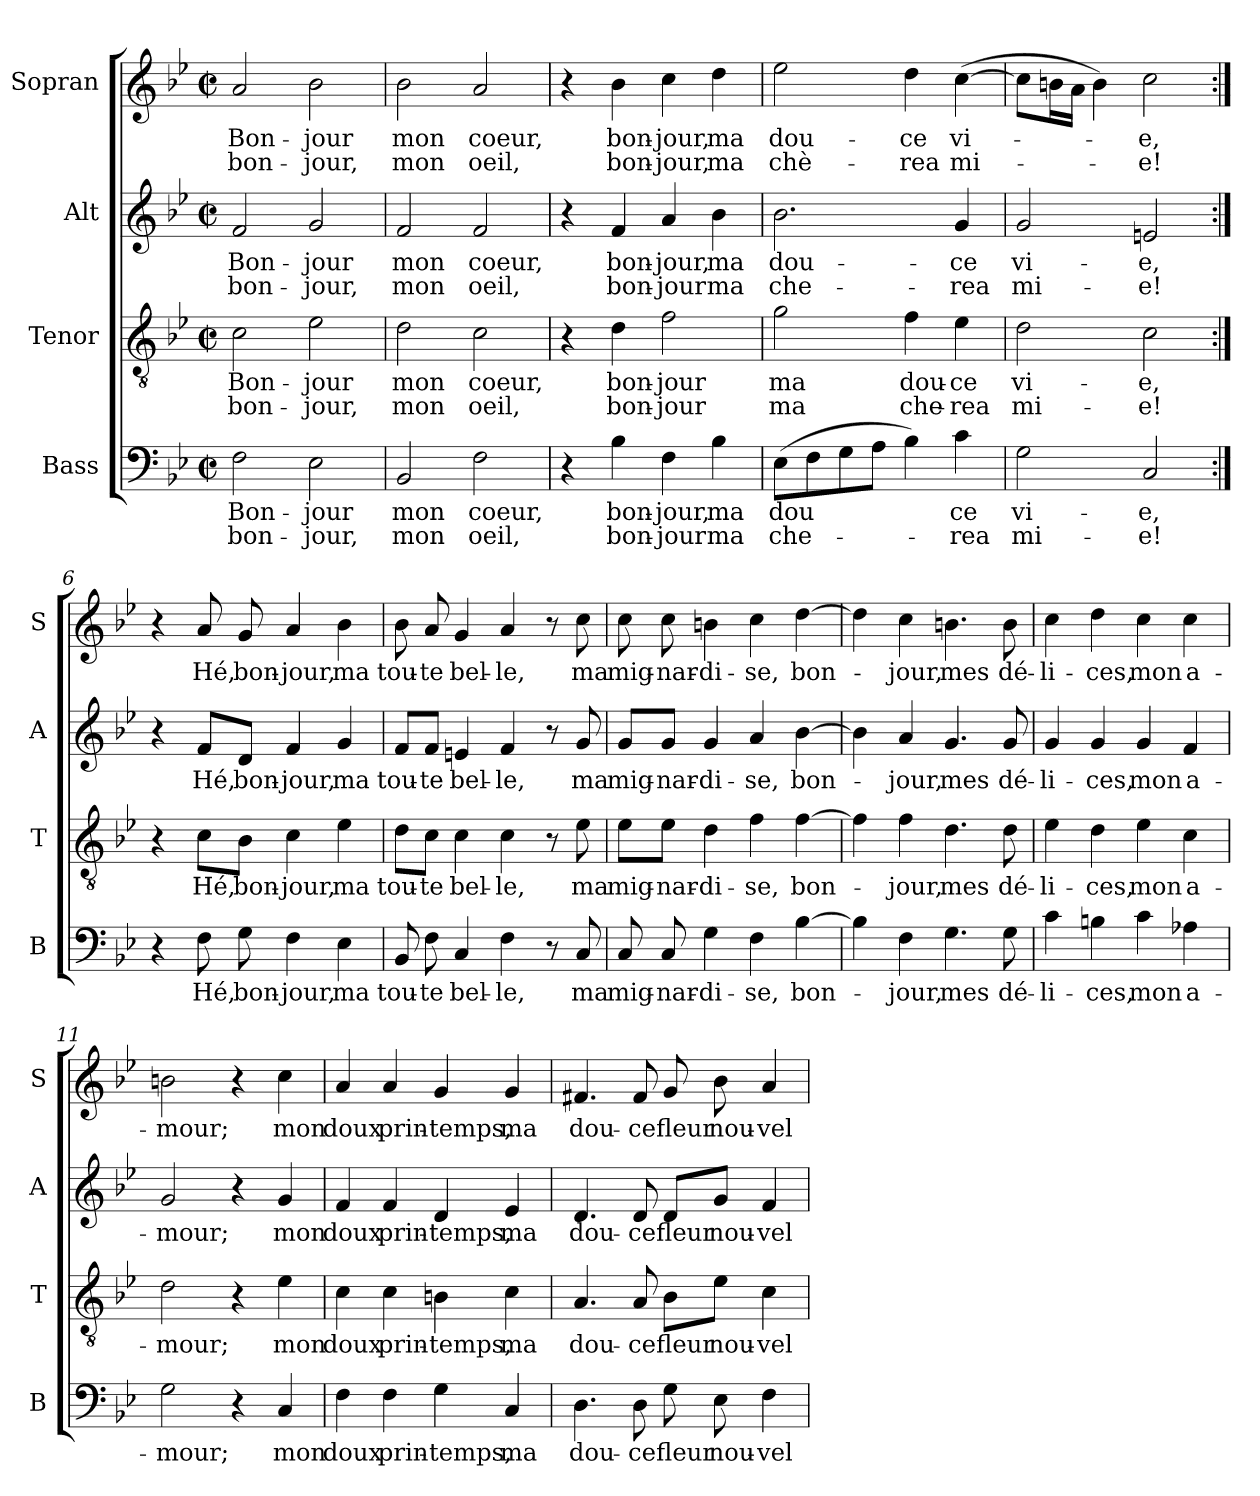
**kern	**text	**text	**kern	**text	**text	**kern	**text	**text	**kern	**text	**text
*part4	*part4	*part4	*part3	*part3	*part3	*part2	*part2	*part2	*part1	*part1	*part1
*staff4	*staff4	*staff4	*staff3	*staff3	*staff3	*staff2	*staff2	*staff2	*staff1	*staff1	*staff1
*I"Bass	*	*	*I"Tenor	*	*	*I"Alt	*	*	*I"Sopran	*	*
*I'B	*	*	*I'T	*	*	*I'A	*	*	*I'S	*	*
*clefF4	*	*	*clefGv2	*	*	*clefG2	*	*	*clefG2	*	*
*k[b-e-]	*	*	*k[b-e-]	*	*	*k[b-e-]	*	*	*k[b-e-]	*	*
*B-:	*	*	*B-:	*	*	*B-:	*	*	*B-:	*	*
*M2/2	*	*	*M2/2	*	*	*M2/2	*	*	*M2/2	*	*
*met(c|)	*	*	*met(c|)	*	*	*met(c|)	*	*	*met(c|)	*	*
=1	=1	=1	=1	=1	=1	=1	=1	=1	=1	=1	=1
!	!LO:LY:b	!LO:LY:b	!	!LO:LY:b	!LO:LY:b	!	!LO:LY:b	!LO:LY:b	!	!LO:LY:b	!LO:LY:b
2F\	Bon-	bon-	2c\	Bon-	bon-	2f/	Bon-	bon-	2a/	Bon-	bon-
!	!LO:LY:b	!LO:LY:b	!	!LO:LY:b	!LO:LY:b	!	!LO:LY:b	!LO:LY:b	!	!LO:LY:b	!LO:LY:b
2E-\	-jour	-jour,	2e-\	-jour	-jour,	2g/	-jour	-jour,	2b-\	-jour	-jour,
=2	=2	=2	=2	=2	=2	=2	=2	=2	=2	=2	=2
!	!LO:LY:b	!LO:LY:b	!	!LO:LY:b	!LO:LY:b	!	!LO:LY:b	!LO:LY:b	!	!LO:LY:b	!LO:LY:b
2BB-/	mon	mon	2d\	mon	mon	2f/	mon	mon	2b-\	mon	mon
!	!LO:LY:b	!LO:LY:b	!	!LO:LY:b	!LO:LY:b	!	!LO:LY:b	!LO:LY:b	!	!LO:LY:b	!LO:LY:b
2F\	coeur,	oeil,	2c\	coeur,	oeil,	2f/	coeur,	oeil,	2a/	coeur,	oeil,
=3	=3	=3	=3	=3	=3	=3	=3	=3	=3	=3	=3
4r	.	.	4r	.	.	4r	.	.	4r	.	.
!	!LO:LY:b	!LO:LY:b	!	!LO:LY:b	!LO:LY:b	!	!LO:LY:b	!LO:LY:b	!	!LO:LY:b	!LO:LY:b
4B-\	bon-	bon-	4d\	bon-	bon-	4f/	bon-	bon-	4b-\	bon-	bon-
!	!LO:LY:b	!LO:LY:b	!	!LO:LY:b	!LO:LY:b	!	!LO:LY:b	!LO:LY:b	!	!LO:LY:b	!LO:LY:b
4F\	-jour,	-jour	2f\	-jour	-jour	4a/	-jour,	-jour	4cc\	-jour,	-jour,
!	!LO:LY:b	!LO:LY:b	!	!	!	!	!LO:LY:b	!LO:LY:b	!	!LO:LY:b	!LO:LY:b
4B-\	ma	ma	.	.	.	4b-\	ma	ma	4dd\	ma	ma
=4	=4	=4	=4	=4	=4	=4	=4	=4	=4	=4	=4
!	!LO:LY:b	!LO:LY:b	!	!LO:LY:b	!LO:LY:b	!	!LO:LY:b	!LO:LY:b	!	!LO:LY:b	!LO:LY:b
(>8E-\L	dou	che-	2g\	ma	ma	2.b-\	dou-	che-	2ee-\	dou-	chè-
8F\	.	.	.	.	.	.	.	.	.	.	.
8G\	.	.	.	.	.	.	.	.	.	.	.
8A\J	.	.	.	.	.	.	.	.	.	.	.
!	!	!	!	!LO:LY:b	!LO:LY:b	!	!	!	!	!LO:LY:b	!LO:LY:b
4B-\)	.	.	4f\	dou-	che-	.	.	.	4dd\	-ce	-rea
!	!LO:LY:b	!LO:LY:b	!	!LO:LY:b	!LO:LY:b	!	!LO:LY:b	!LO:LY:b	!	!LO:LY:b	!LO:LY:b
4c\	ce	-rea	4e-\	-ce	-rea	4g/	-ce	-rea	(>[4cc\	vi-	mi-
=5	=5	=5	=5	=5	=5	=5	=5	=5	=5	=5	=5
!	!LO:LY:b	!LO:LY:b	!	!LO:LY:b	!LO:LY:b	!	!LO:LY:b	!LO:LY:b	!	!	!
2G\	vi-	mi-	2d\	vi-	mi-	2g/	vi-	mi-	8cc\L]	.	.
.	.	.	.	.	.	.	.	.	16bn\L	.	.
.	.	.	.	.	.	.	.	.	16a\JJ	.	.
.	.	.	.	.	.	.	.	.	4b\)	.	.
!	!LO:LY:b	!LO:LY:b	!	!LO:LY:b	!LO:LY:b	!	!LO:LY:b	!LO:LY:b	!	!LO:LY:b	!LO:LY:b
2C/	-e,	-e!	2c\	-e,	-e!	2en/	-e,	-e!	2cc\	-e,	-e!
!!LO:LB:g=z
=6:|!	=6:|!	=6:|!	=6:|!	=6:|!	=6:|!	=6:|!	=6:|!	=6:|!	=6:|!	=6:|!	=6:|!
4r	.	.	4r	.	.	4r	.	.	4r	.	.
!	!LO:LY:b	!	!	!LO:LY:b	!	!	!LO:LY:b	!	!	!LO:LY:b	!
8F\	Hé,	.	8c\L	Hé,	.	8f/L	Hé,	.	8a/	Hé,	.
!	!LO:LY:b	!	!	!LO:LY:b	!	!	!LO:LY:b	!	!	!LO:LY:b	!
8G\	bon-	.	8B-\J	bon-	.	8d/J	bon-	.	8g/	bon-	.
!	!LO:LY:b	!	!	!LO:LY:b	!	!	!LO:LY:b	!	!	!LO:LY:b	!
4F\	-jour,	.	4c\	-jour,	.	4f/	-jour,	.	4a/	-jour,	.
!	!LO:LY:b	!	!	!LO:LY:b	!	!	!LO:LY:b	!	!	!LO:LY:b	!
4E-\	ma	.	4e-\	ma	.	4g/	ma	.	4b-\	ma	.
=7	=7	=7	=7	=7	=7	=7	=7	=7	=7	=7	=7
!	!LO:LY:b	!	!	!LO:LY:b	!	!	!LO:LY:b	!	!	!LO:LY:b	!
8BB-/	tou-	.	8d\L	tou-	.	8f/L	tou-	.	8b-\	tou-	.
!	!LO:LY:b	!	!	!LO:LY:b	!	!	!LO:LY:b	!	!	!LO:LY:b	!
8F\	-te	.	8c\J	-te	.	8f/J	-te	.	8a/	-te	.
!	!LO:LY:b	!	!	!LO:LY:b	!	!	!LO:LY:b	!	!	!LO:LY:b	!
4C/	bel-	.	4c\	bel-	.	4en/	bel-	.	4g/	bel-	.
!	!LO:LY:b	!	!	!LO:LY:b	!	!	!LO:LY:b	!	!	!LO:LY:b	!
4F\	-le,	.	4c\	-le,	.	4f/	-le,	.	4a/	-le,	.
8r	.	.	8r	.	.	8r	.	.	8r	.	.
!	!LO:LY:b	!	!	!LO:LY:b	!	!	!LO:LY:b	!	!	!LO:LY:b	!
8C/	ma	.	8e-\	ma	.	8g/	ma	.	8cc\	ma	.
=8	=8	=8	=8	=8	=8	=8	=8	=8	=8	=8	=8
!	!LO:LY:b	!	!	!LO:LY:b	!	!	!LO:LY:b	!	!	!LO:LY:b	!
8C/	mig-	.	8e-\L	mig-	.	8g/L	mig-	.	8cc\	mig-	.
!	!LO:LY:b	!	!	!LO:LY:b	!	!	!LO:LY:b	!	!	!LO:LY:b	!
8C/	-nar-	.	8e-\J	-nar-	.	8g/J	-nar-	.	8cc\	-nar-	.
!	!LO:LY:b	!	!	!LO:LY:b	!	!	!LO:LY:b	!	!	!LO:LY:b	!
4G\	-di-	.	4d\	-di-	.	4g/	-di-	.	4bn\	-di-	.
!	!LO:LY:b	!	!	!LO:LY:b	!	!	!LO:LY:b	!	!	!LO:LY:b	!
4F\	-se,	.	4f\	-se,	.	4a/	-se,	.	4cc\	-se,	.
!	!LO:LY:b	!	!	!LO:LY:b	!	!	!LO:LY:b	!	!	!LO:LY:b	!
[4B-\	bon-	.	[4f\	bon-	.	[4b-\	bon-	.	[4dd\	bon-	.
=9	=9	=9	=9	=9	=9	=9	=9	=9	=9	=9	=9
4B-\]	.	.	4f\]	.	.	4b-\]	.	.	4dd\]	.	.
!	!LO:LY:b	!	!	!LO:LY:b	!	!	!LO:LY:b	!	!	!LO:LY:b	!
4F\	-jour,	.	4f\	-jour,	.	4a/	-jour,	.	4cc\	-jour,	.
!	!LO:LY:b	!	!	!LO:LY:b	!	!	!LO:LY:b	!	!	!LO:LY:b	!
4.G\	mes	.	4.d\	mes	.	4.g/	mes	.	4.bn\	mes	.
!	!LO:LY:b	!	!	!LO:LY:b	!	!	!LO:LY:b	!	!	!LO:LY:b	!
8G\	dé-	.	8d\	dé-	.	8g/	dé-	.	8b\	dé-	.
!!LO:PB:g=z
=10	=10	=10	=10	=10	=10	=10	=10	=10	=10	=10	=10
!	!LO:LY:b	!	!	!LO:LY:b	!	!	!LO:LY:b	!	!	!LO:LY:b	!
4c\	-li-	.	4e-\	-li-	.	4g/	-li-	.	4cc\	-li-	.
!	!LO:LY:b	!	!	!LO:LY:b	!	!	!LO:LY:b	!	!	!LO:LY:b	!
4Bn\	-ces,	.	4d\	-ces,	.	4g/	-ces,	.	4dd\	-ces,	.
!	!LO:LY:b	!	!	!LO:LY:b	!	!	!LO:LY:b	!	!	!LO:LY:b	!
4c\	mon	.	4e-\	mon	.	4g/	mon	.	4cc\	mon	.
!	!LO:LY:b	!	!	!LO:LY:b	!	!	!LO:LY:b	!	!	!LO:LY:b	!
4A-X\	a-	.	4c\	a-	.	4f/	a-	.	4cc\	a-	.
=11	=11	=11	=11	=11	=11	=11	=11	=11	=11	=11	=11
!	!LO:LY:b	!	!	!LO:LY:b	!	!	!LO:LY:b	!	!	!LO:LY:b	!
2G\	-mour;	.	2d\	-mour;	.	2g/	-mour;	.	2bn\	-mour;	.
4r	.	.	4r	.	.	4r	.	.	4r	.	.
!	!LO:LY:b	!	!	!LO:LY:b	!	!	!LO:LY:b	!	!	!LO:LY:b	!
4C/	mon	.	4e-\	mon	.	4g/	mon	.	4cc\	mon	.
=12	=12	=12	=12	=12	=12	=12	=12	=12	=12	=12	=12
!	!LO:LY:b	!	!	!LO:LY:b	!	!	!LO:LY:b	!	!	!LO:LY:b	!
4F\	doux	.	4c\	doux	.	4f/	doux	.	4a/	doux	.
!	!LO:LY:b	!	!	!LO:LY:b	!	!	!LO:LY:b	!	!	!LO:LY:b	!
4F\	prin-	.	4c\	prin-	.	4f/	prin-	.	4a/	prin-	.
!	!LO:LY:b	!	!	!LO:LY:b	!	!	!LO:LY:b	!	!	!LO:LY:b	!
4G\	-temps,	.	4Bn\	-temps,	.	4d/	-temps,	.	4g/	-temps,	.
!	!LO:LY:b	!	!	!LO:LY:b	!	!	!LO:LY:b	!	!	!LO:LY:b	!
4C/	ma	.	4c\	ma	.	4e-/	ma	.	4g/	ma	.
=13	=13	=13	=13	=13	=13	=13	=13	=13	=13	=13	=13
!	!LO:LY:b	!	!	!LO:LY:b	!	!	!LO:LY:b	!	!	!LO:LY:b	!
4.D\	dou-	.	4.A/	dou-	.	4.d/	dou-	.	4.f#X/	dou-	.
!	!LO:LY:b	!	!	!LO:LY:b	!	!	!LO:LY:b	!	!	!LO:LY:b	!
8D\	-ce	.	8A/	-ce	.	8d/	-ce	.	8f#/	-ce	.
!	!LO:LY:b	!	!	!LO:LY:b	!	!	!LO:LY:b	!	!	!LO:LY:b	!
8G\	fleur	.	8B-\L	fleur	.	8d/L	fleur	.	8g/	fleur	.
!	!LO:LY:b	!	!	!LO:LY:b	!	!	!LO:LY:b	!	!	!LO:LY:b	!
8E-\	nou-	.	8e-\J	nou-	.	8g/J	nou-	.	8b-\	nou-	.
!	!LO:LY:b	!	!	!LO:LY:b	!	!	!LO:LY:b	!	!	!LO:LY:b	!
4F\	-vel-	.	4c\	-vel-	.	4f/	-vel-	.	4a/	-vel-	.
=	=	=	=	=	=	=	=	=	=	=	=
*-	*-	*-	*-	*-	*-	*-	*-	*-	*-	*-	*-
